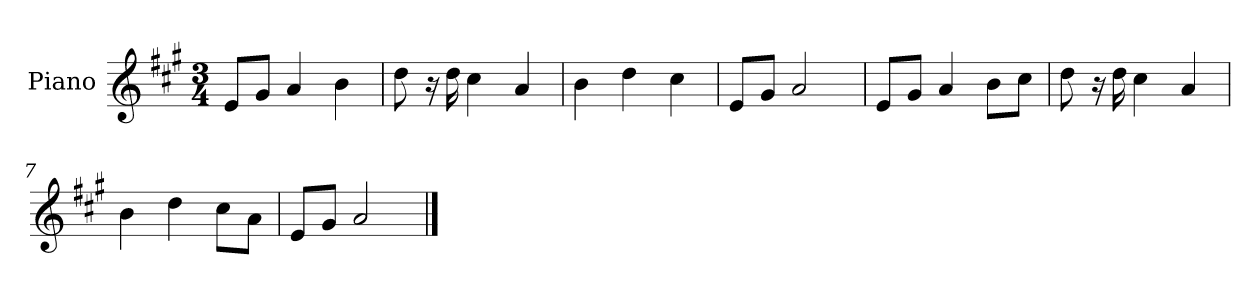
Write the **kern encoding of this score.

**kern
*part1
*staff1
*I"Piano
*I'P-no
*clefG2
*k[f#c#g#]
*M3/4
*MM182
=1
8e/L
8g#/J
4a/
4b\
=2
8dd\
16r
16dd\
4cc#\
4a/
=3
4b\
4dd\
4cc#\
=4
8e/L
8g#/J
2a/
=5
8e/L
8g#/J
4a/
8b\L
8cc#\J
=6
8dd\
16r
16dd\
4cc#\
4a/
=7
4b\
4dd\
8cc#\L
8a\J
=8
8e/L
8g#/J
2a/
==
*-
